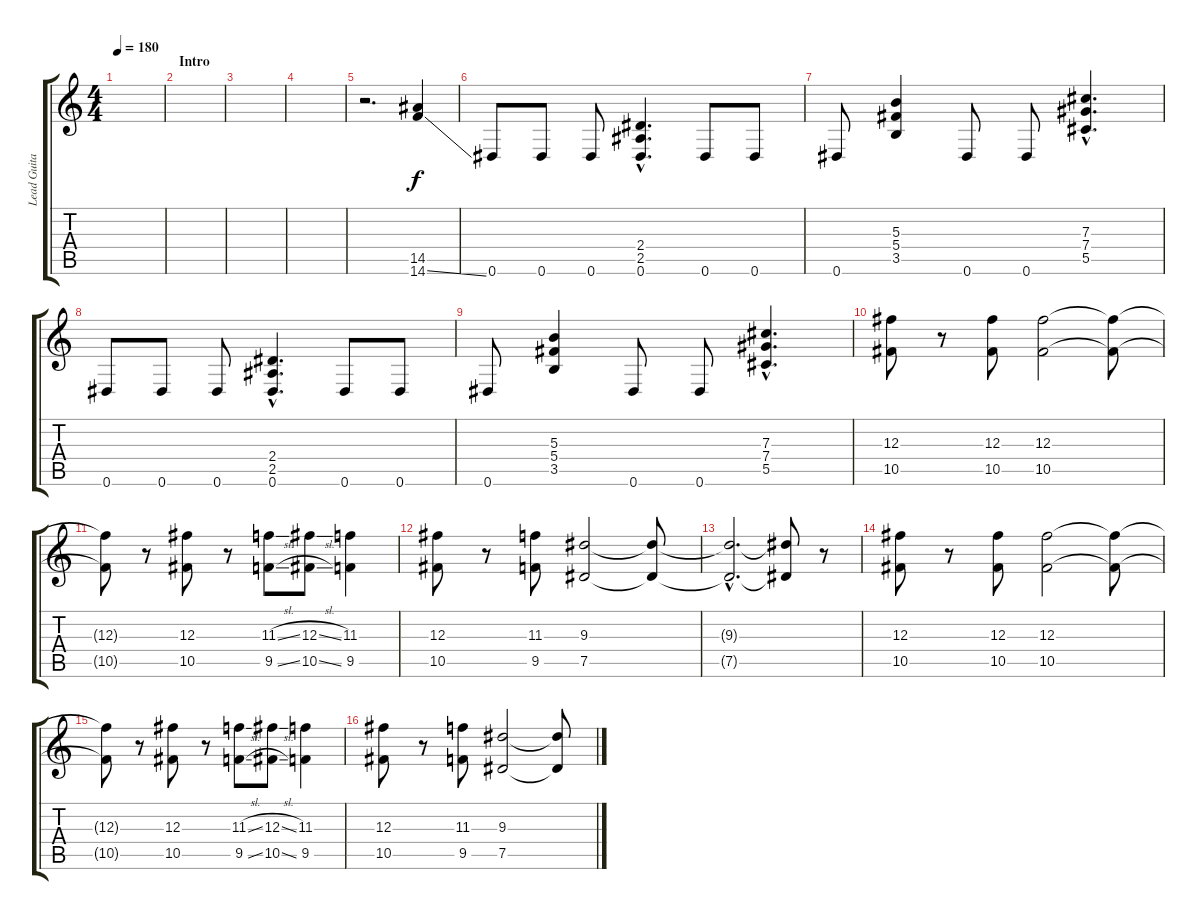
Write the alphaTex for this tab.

\track ("Lead Guitar (Martin Sweet)" "Lead Guita") {instrument distortionguitar}
\staff {score tabs}
\tuning (Eb4 Bb3 Gb3 Db3 Ab2 Eb2) {hide}
\ts (4 4)
\tempo 180
\clef g2
\ks c
|
\section ("" "Intro")
|
|
|
r.2{d} (14.5 14.6{ss}).4 |
0.6.8 0.6.8 0.6.8 (2.4{hac} 2.5{hac} 0.6{hac}).4{d} 0.6.8 0.6.8 |
0.6.8 (5.3 5.4 3.5).4 0.6.8 0.6.8 (7.3{hac} 7.4{hac} 5.5{hac}).4{d} |
0.6.8 0.6.8 0.6.8 (2.4{hac} 2.5{hac} 0.6{hac}).4{d} 0.6.8 0.6.8 |
0.6.8 (5.3 5.4 3.5).4 0.6.8 0.6.8 (7.3{hac} 7.4{hac} 5.5{hac}).4{d} |
(12.3 10.5).8 r.8 (12.3 10.5).8 (12.3 10.5).2 (12.3{t} 10.5{t}).8 |
(12.3{t} 10.5{t}).8 r.8 (12.3 10.5).8 r.8 (11.3{sl} 9.5{sl}).8 (12.3{sl} 10.5{sl}).8 (11.3 9.5).4 |
(12.3 10.5).8 r.8 (11.3 9.5).8 (9.3 7.5).2 (9.3{t} 7.5{t}).8 |
(9.3{hac t} 7.5{hac t}).2{d} (9.3{t} 7.5{t}).8 r.8 |
(12.3 10.5).8 r.8 (12.3 10.5).8 (12.3 10.5).2 (12.3{t} 10.5{t}).8 |
(12.3{t} 10.5{t}).8 r.8 (12.3 10.5).8 r.8 (11.3{sl} 9.5{sl}).8 (12.3{sl} 10.5{sl}).8 (11.3 9.5).4 |
(12.3 10.5).8 r.8 (11.3 9.5).8 (9.3 7.5).2 (9.3{t} 7.5{t}).8
